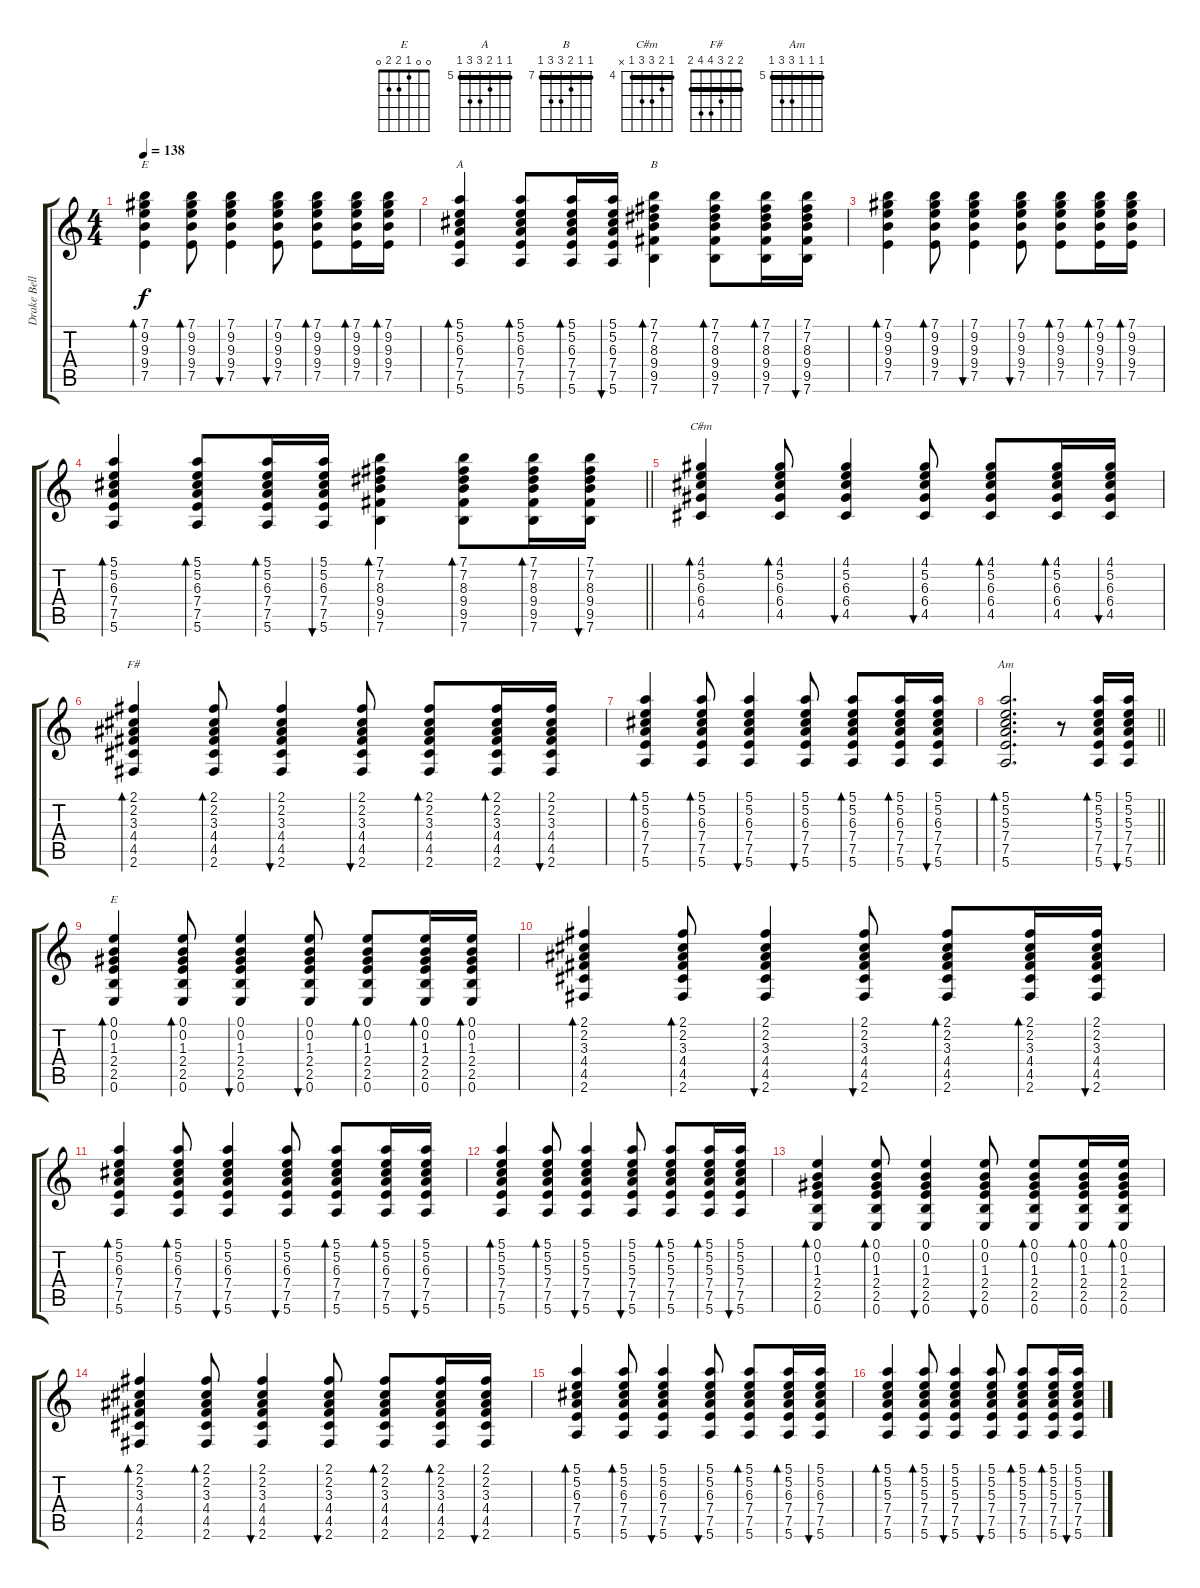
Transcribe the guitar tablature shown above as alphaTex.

\track ("Drake Bell Guitar" "Drake Bell") {instrument acousticguitarsteel}
\staff {score tabs}
\tuning (E4 B3 G3 D3 A2 E2) {hide}
\chord ("E" 7 9 9 9 7 x) {firstfret 7 barre 7}
\chord ("A" 5 5 6 7 7 5) {firstfret 5 barre 5}
\chord ("B" 7 7 8 9 9 7) {firstfret 7 barre 7}
\chord ("C#m" 4 5 6 6 4 x) {firstfret 4 barre 4}
\chord ("F#" 2 2 3 4 4 2) {barre 2}
\chord ("Am" 5 5 5 7 7 5) {firstfret 5 barre 5}
\chord ("E" 0 0 1 2 2 0)
\ts (4 4)
\tempo 138
\clef g2
\ks c
(7.1 9.2 9.3 9.4 7.5).4{bd 60 ch "E" dy f} (7.1 9.2 9.3 9.4 7.5).8{bd 60} (7.1 9.2 9.3 9.4 7.5).4{bu 60} (7.1 9.2 9.3 9.4 7.5).8{bu 60} (7.1 9.2 9.3 9.4 7.5).8{bd 60} (7.1 9.2 9.3 9.4 7.5).16{bd 60} (7.1 9.2 9.3 9.4 7.5).16{bd 60} |
(5.1 5.2 6.3 7.4 7.5 5.6).4{bd 60 ch "A"} (5.1 5.2 6.3 7.4 7.5 5.6).8{bd 60} (5.1 5.2 6.3 7.4 7.5 5.6).16{bd 60} (5.1 5.2 6.3 7.4 7.5 5.6).16{bu 60} (7.1 7.2 8.3 9.4 9.5 7.6).4{bd 60 ch "B"} (7.1 7.2 8.3 9.4 9.5 7.6).8{bd 60} (7.1 7.2 8.3 9.4 9.5 7.6).16{bd 60} (7.1 7.2 8.3 9.4 9.5 7.6).16{bu 60} |
(7.1 9.2 9.3 9.4 7.5).4{bd 60} (7.1 9.2 9.3 9.4 7.5).8{bd 60} (7.1 9.2 9.3 9.4 7.5).4{bu 60} (7.1 9.2 9.3 9.4 7.5).8{bu 60} (7.1 9.2 9.3 9.4 7.5).8{bd 60} (7.1 9.2 9.3 9.4 7.5).16{bd 60} (7.1 9.2 9.3 9.4 7.5).16{bd 60} |
\barLineRight lightlight
(5.1 5.2 6.3 7.4 7.5 5.6).4{bd 60} (5.1 5.2 6.3 7.4 7.5 5.6).8{bd 60} (5.1 5.2 6.3 7.4 7.5 5.6).16{bd 60} (5.1 5.2 6.3 7.4 7.5 5.6).16{bu 60} (7.1 7.2 8.3 9.4 9.5 7.6).4{bd 60} (7.1 7.2 8.3 9.4 9.5 7.6).8{bd 60} (7.1 7.2 8.3 9.4 9.5 7.6).16{bd 60} (7.1 7.2 8.3 9.4 9.5 7.6).16{bu 60} |
(4.1 5.2 6.3 6.4 4.5).4{bd 60 ch "C#m"} (4.1 5.2 6.3 6.4 4.5).8{bd 60} (4.1 5.2 6.3 6.4 4.5).4{bu 60} (4.1 5.2 6.3 6.4 4.5).8{bu 60} (4.1 5.2 6.3 6.4 4.5).8{bd 60} (4.1 5.2 6.3 6.4 4.5).16{bd 60} (4.1 5.2 6.3 6.4 4.5).16{bu 60} |
(2.1 2.2 3.3 4.4 4.5 2.6).4{bd 60 ch "F#"} (2.1 2.2 3.3 4.4 4.5 2.6).8{bd 60} (2.1 2.2 3.3 4.4 4.5 2.6).4{bu 60} (2.1 2.2 3.3 4.4 4.5 2.6).8{bu 60} (2.1 2.2 3.3 4.4 4.5 2.6).8{bd 60} (2.1 2.2 3.3 4.4 4.5 2.6).16{bd 60} (2.1 2.2 3.3 4.4 4.5 2.6).16{bu 60} |
(5.1 5.2 6.3 7.4 7.5 5.6).4{bd 60} (5.1 5.2 6.3 7.4 7.5 5.6).8{bd 60} (5.1 5.2 6.3 7.4 7.5 5.6).4{bu 60} (5.1 5.2 6.3 7.4 7.5 5.6).8{bu 60} (5.1 5.2 6.3 7.4 7.5 5.6).8{bd 60} (5.1 5.2 6.3 7.4 7.5 5.6).16{bd 60} (5.1 5.2 6.3 7.4 7.5 5.6).16{bu 60} |
\barLineRight lightlight
(5.1 5.2 5.3 7.4 7.5 5.6).2{d bd 60 ch "Am"} r.8 (5.1 5.2 5.3 7.4 7.5 5.6).16{bd 60} (5.1 5.2 5.3 7.4 7.5 5.6).16{bu 60} |
(0.1 0.2 1.3 2.4 2.5 0.6).4{bd 60 ch "E"} (0.1 0.2 1.3 2.4 2.5 0.6).8{bd 60} (0.1 0.2 1.3 2.4 2.5 0.6).4{bu 60} (0.1 0.2 1.3 2.4 2.5 0.6).8{bu 60} (0.1 0.2 1.3 2.4 2.5 0.6).8{bd 60} (0.1 0.2 1.3 2.4 2.5 0.6).16{bd 60} (0.1 0.2 1.3 2.4 2.5 0.6).16{bd 60} |
(2.1 2.2 3.3 4.4 4.5 2.6).4{bd 60} (2.1 2.2 3.3 4.4 4.5 2.6).8{bd 60} (2.1 2.2 3.3 4.4 4.5 2.6).4{bu 60} (2.1 2.2 3.3 4.4 4.5 2.6).8{bu 60} (2.1 2.2 3.3 4.4 4.5 2.6).8{bd 60} (2.1 2.2 3.3 4.4 4.5 2.6).16{bd 60} (2.1 2.2 3.3 4.4 4.5 2.6).16{bu 60} |
(5.1 5.2 6.3 7.4 7.5 5.6).4{bd 60} (5.1 5.2 6.3 7.4 7.5 5.6).8{bd 60} (5.1 5.2 6.3 7.4 7.5 5.6).4{bu 60} (5.1 5.2 6.3 7.4 7.5 5.6).8{bu 60} (5.1 5.2 6.3 7.4 7.5 5.6).8{bd 60} (5.1 5.2 6.3 7.4 7.5 5.6).16{bd 60} (5.1 5.2 6.3 7.4 7.5 5.6).16{bu 60} |
(5.1 5.2 5.3 7.4 7.5 5.6).4{bd 60} (5.1 5.2 5.3 7.4 7.5 5.6).8{bd 60} (5.1 5.2 5.3 7.4 7.5 5.6).4{bu 60} (5.1 5.2 5.3 7.4 7.5 5.6).8{bu 60} (5.1 5.2 5.3 7.4 7.5 5.6).8{bd 60} (5.1 5.2 5.3 7.4 7.5 5.6).16{bd 60} (5.1 5.2 5.3 7.4 7.5 5.6).16{bu 60} |
(0.1 0.2 1.3 2.4 2.5 0.6).4{bd 60} (0.1 0.2 1.3 2.4 2.5 0.6).8{bd 60} (0.1 0.2 1.3 2.4 2.5 0.6).4{bu 60} (0.1 0.2 1.3 2.4 2.5 0.6).8{bu 60} (0.1 0.2 1.3 2.4 2.5 0.6).8{bd 60} (0.1 0.2 1.3 2.4 2.5 0.6).16{bd 60} (0.1 0.2 1.3 2.4 2.5 0.6).16{bd 60} |
(2.1 2.2 3.3 4.4 4.5 2.6).4{bd 60} (2.1 2.2 3.3 4.4 4.5 2.6).8{bd 60} (2.1 2.2 3.3 4.4 4.5 2.6).4{bu 60} (2.1 2.2 3.3 4.4 4.5 2.6).8{bu 60} (2.1 2.2 3.3 4.4 4.5 2.6).8{bd 60} (2.1 2.2 3.3 4.4 4.5 2.6).16{bd 60} (2.1 2.2 3.3 4.4 4.5 2.6).16{bu 60} |
(5.1 5.2 6.3 7.4 7.5 5.6).4{bd 60} (5.1 5.2 6.3 7.4 7.5 5.6).8{bd 60} (5.1 5.2 6.3 7.4 7.5 5.6).4{bu 60} (5.1 5.2 6.3 7.4 7.5 5.6).8{bu 60} (5.1 5.2 6.3 7.4 7.5 5.6).8{bd 60} (5.1 5.2 6.3 7.4 7.5 5.6).16{bd 60} (5.1 5.2 6.3 7.4 7.5 5.6).16{bu 60} |
(5.1 5.2 5.3 7.4 7.5 5.6).4{bd 60} (5.1 5.2 5.3 7.4 7.5 5.6).8{bd 60} (5.1 5.2 5.3 7.4 7.5 5.6).4{bu 60} (5.1 5.2 5.3 7.4 7.5 5.6).8{bu 60} (5.1 5.2 5.3 7.4 7.5 5.6).8{bd 60} (5.1 5.2 5.3 7.4 7.5 5.6).16{bd 60} (5.1 5.2 5.3 7.4 7.5 5.6).16{bu 60}
